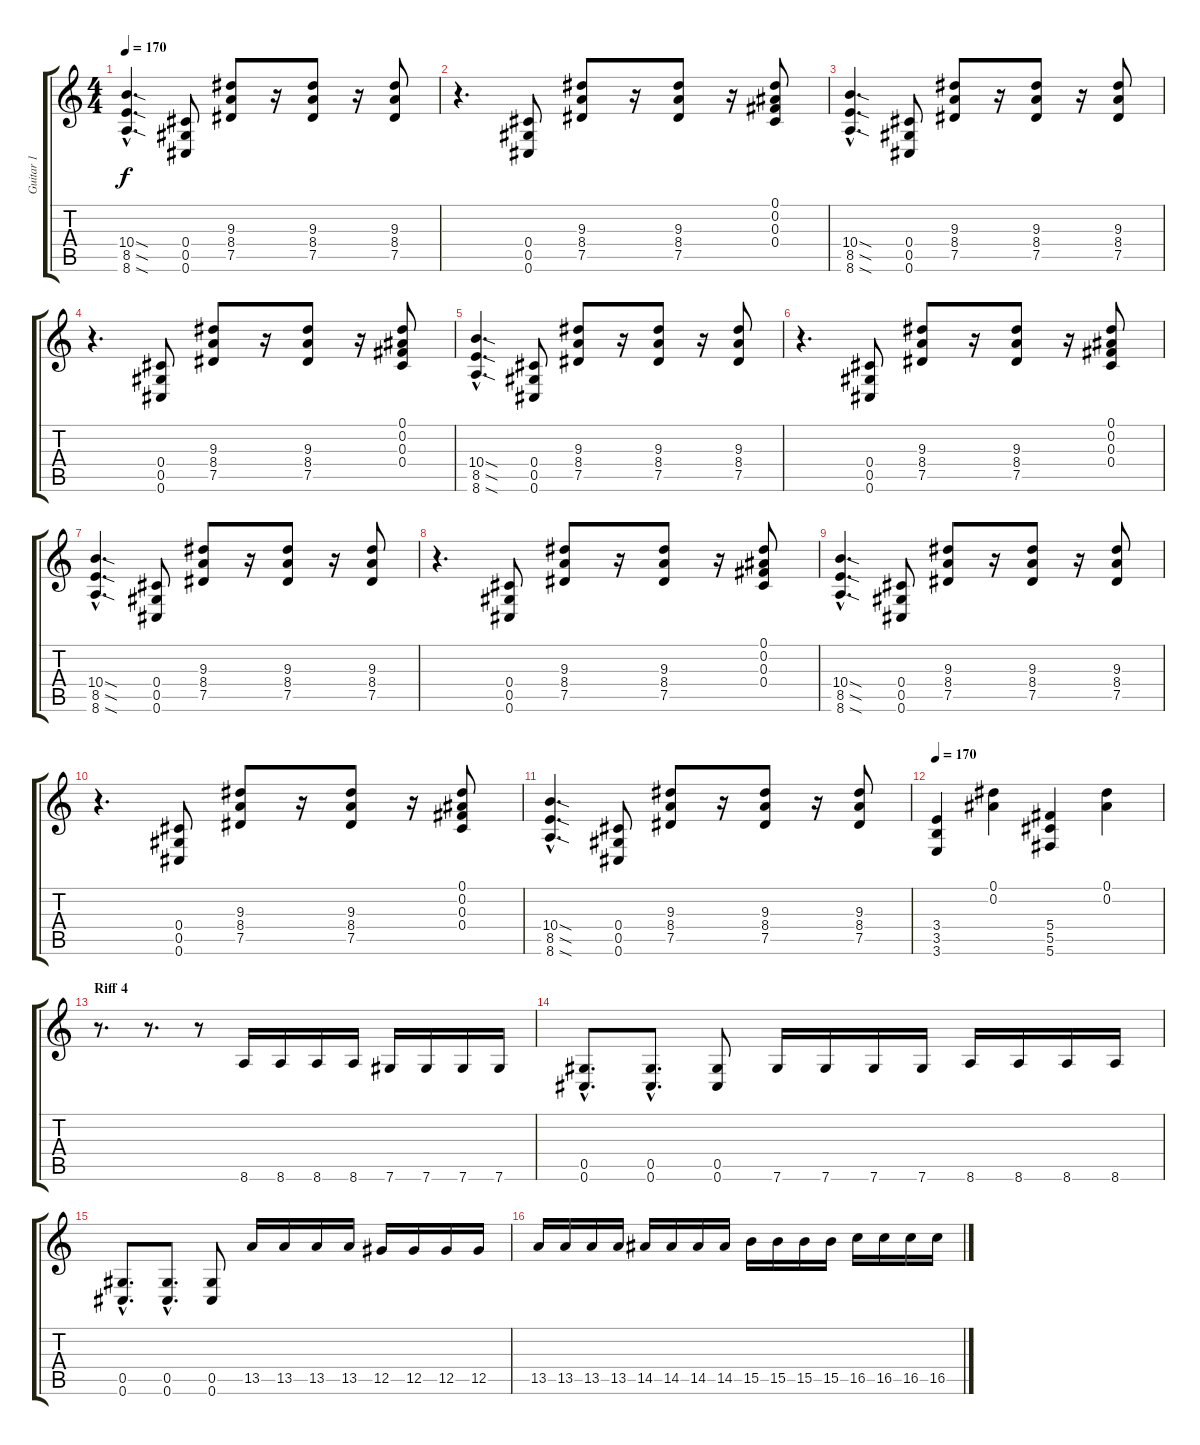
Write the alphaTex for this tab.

\track ("Guitar 1" "Guitar 1") {instrument distortionguitar}
\staff {score tabs}
\tuning (Eb4 Bb3 Gb3 Db3 Ab2 Db2) {hide}
\ts (4 4)
\tempo 170
\clef g2
\ks c
(10.4{sod hac} 8.5{sod hac} 8.6{sod hac}).4{d dy f} (0.4 0.5 0.6).8 (9.3 8.4 7.5).8 r.16 (9.3 8.4 7.5).8 r.16 (9.3 8.4 7.5).8 |
r.4{d} (0.4 0.5 0.6).8 (9.3 8.4 7.5).8 r.16 (9.3 8.4 7.5).8 r.16 (0.1 0.2 0.3 0.4).8 |
(10.4{sod hac} 8.5{sod hac} 8.6{sod hac}).4{d} (0.4 0.5 0.6).8 (9.3 8.4 7.5).8 r.16 (9.3 8.4 7.5).8 r.16 (9.3 8.4 7.5).8 |
r.4{d} (0.4 0.5 0.6).8 (9.3 8.4 7.5).8 r.16 (9.3 8.4 7.5).8 r.16 (0.1 0.2 0.3 0.4).8 |
(10.4{sod hac} 8.5{sod hac} 8.6{sod hac}).4{d} (0.4 0.5 0.6).8 (9.3 8.4 7.5).8 r.16 (9.3 8.4 7.5).8 r.16 (9.3 8.4 7.5).8 |
r.4{d} (0.4 0.5 0.6).8 (9.3 8.4 7.5).8 r.16 (9.3 8.4 7.5).8 r.16 (0.1 0.2 0.3 0.4).8 |
(10.4{sod hac} 8.5{sod hac} 8.6{sod hac}).4{d} (0.4 0.5 0.6).8 (9.3 8.4 7.5).8 r.16 (9.3 8.4 7.5).8 r.16 (9.3 8.4 7.5).8 |
r.4{d} (0.4 0.5 0.6).8 (9.3 8.4 7.5).8 r.16 (9.3 8.4 7.5).8 r.16 (0.1 0.2 0.3 0.4).8 |
(10.4{sod hac} 8.5{sod hac} 8.6{sod hac}).4{d} (0.4 0.5 0.6).8 (9.3 8.4 7.5).8 r.16 (9.3 8.4 7.5).8 r.16 (9.3 8.4 7.5).8 |
r.4{d} (0.4 0.5 0.6).8 (9.3 8.4 7.5).8 r.16 (9.3 8.4 7.5).8 r.16 (0.1 0.2 0.3 0.4).8 |
(10.4{sod hac} 8.5{sod hac} 8.6{sod hac}).4{d} (0.4 0.5 0.6).8 (9.3 8.4 7.5).8 r.16 (9.3 8.4 7.5).8 r.16 (9.3 8.4 7.5).8 |
\tempo 170
(3.4 3.5 3.6).4 (0.1 0.2).4 (5.4 5.5 5.6).4 (0.1 0.2).4 |
\section ("" "Riff 4")
r.8{d} r.8{d} r.8 8.6.16 8.6.16 8.6.16 8.6.16 7.6.16 7.6.16 7.6.16 7.6.16 |
(0.5{hac} 0.6{hac}).8{d} (0.5{hac} 0.6{hac}).8{d} (0.5 0.6).8 7.6.16 7.6.16 7.6.16 7.6.16 8.6.16 8.6.16 8.6.16 8.6.16 |
(0.5{hac} 0.6{hac}).8{d} (0.5{hac} 0.6{hac}).8{d} (0.5 0.6).8 13.5.16 13.5.16 13.5.16 13.5.16 12.5.16 12.5.16 12.5.16 12.5.16 |
13.5.16 13.5.16 13.5.16 13.5.16 14.5.16 14.5.16 14.5.16 14.5.16 15.5.16 15.5.16 15.5.16 15.5.16 16.5.16 16.5.16 16.5.16 16.5.16
